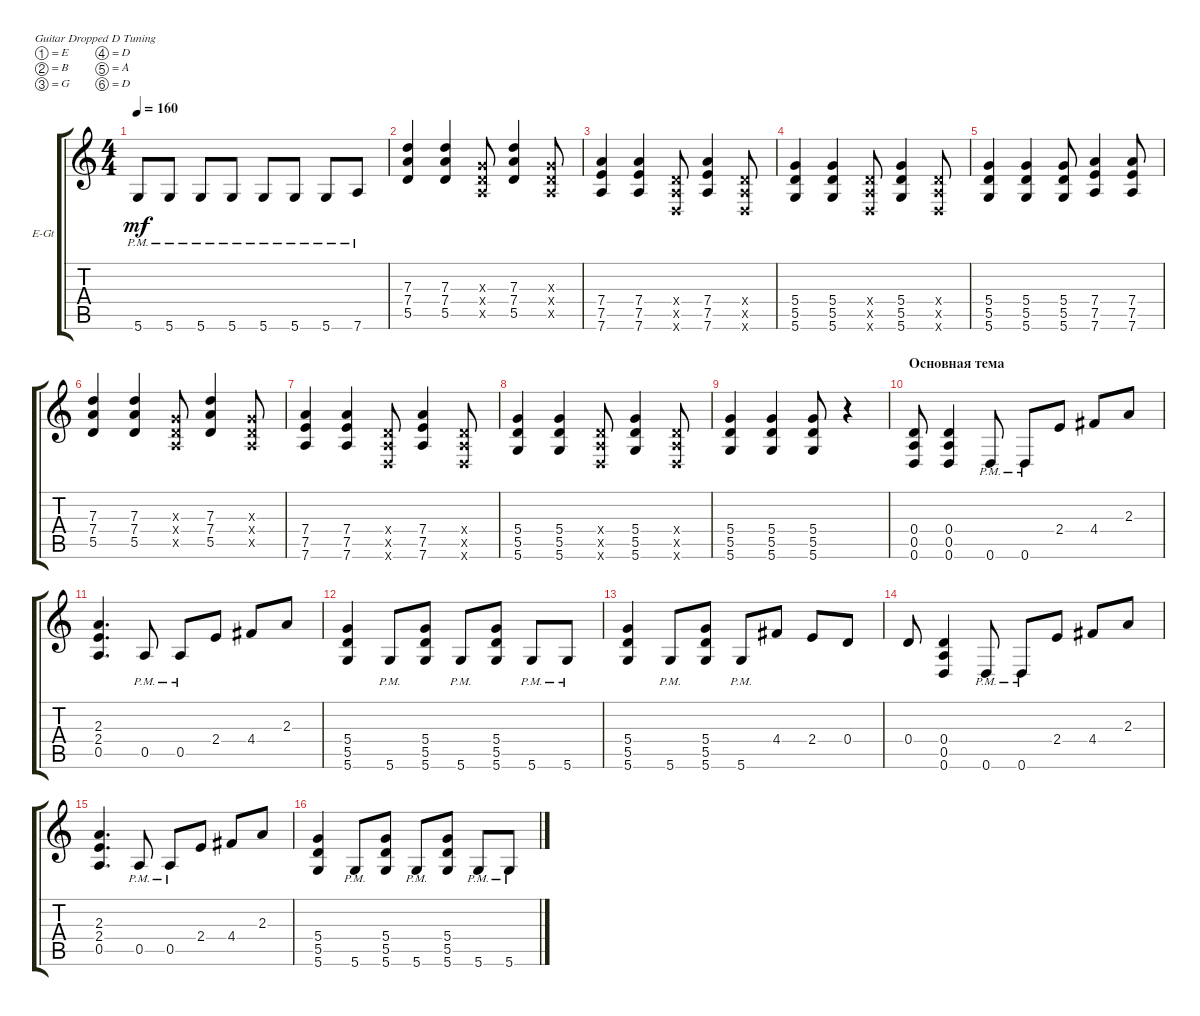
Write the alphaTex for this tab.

\bracketExtendMode groupsimilarinstruments
\firstSystemTrackNameOrientation horizontal
\otherSystemsTrackNameOrientation horizontal
\track ("Electric Guitar 1" "E-Gt") {mute instrument distortionguitar}
\staff {score tabs}
\tuning (E4 B3 G3 D3 A2 D2)
\ts (4 4)
\tempo 160
\clef g2
\ks c
5.6{pm}.8{dy mf} 5.6{pm}.8 5.6{pm}.8 5.6{pm}.8 5.6{pm}.8 5.6{pm}.8 5.6{pm}.8 7.6{pm}.8 |
(5.5 7.4 7.3).4 (7.3 7.4 5.5).4 (0.3{x} 0.4{x} 0.5{x}).8 (5.5 7.4 7.3).4 (0.3{x} 0.4{x} 0.5{x}).8 |
(7.5 7.4 7.6).4 (7.4 7.5 7.6).4 (0.4{x} 0.5{x} 0.6{x}).8 (7.5 7.4 7.6).4 (0.4{x} 0.5{x} 0.6{x}).8 |
(5.5 5.4 5.6).4 (5.4 5.5 5.6).4 (0.4{x} 0.5{x} 0.6{x}).8 (5.5 5.4 5.6).4 (0.4{x} 0.5{x} 0.6{x}).8 |
(5.5 5.4 5.6).4 (5.4 5.5 5.6).4 (5.4 5.5 5.6).8 (7.5 7.4 7.6).4 (7.4 7.5 7.6).8 |
(5.5 7.4 7.3).4 (7.3 7.4 5.5).4 (0.3{x} 0.4{x} 0.5{x}).8 (5.5 7.4 7.3).4 (0.3{x} 0.4{x} 0.5{x}).8 |
(7.5 7.4 7.6).4 (7.4 7.5 7.6).4 (0.4{x} 0.5{x} 0.6{x}).8 (7.5 7.4 7.6).4 (0.4{x} 0.5{x} 0.6{x}).8 |
(5.5 5.4 5.6).4 (5.4 5.5 5.6).4 (0.4{x} 0.5{x} 0.6{x}).8 (5.5 5.4 5.6).4 (0.4{x} 0.5{x} 0.6{x}).8 |
(5.5 5.4 5.6).4 (5.4 5.5 5.6).4 (5.4 5.5 5.6).8 r.4 |
\section ("" "Основная тема")
(0.6 0.5 0.4).8 (0.6 0.5 0.4).4 0.6{pm}.8 0.6{pm}.8 2.4.8 4.4.8 2.3.8 |
(0.5 2.4 2.3).4{d} 0.5{pm}.8 0.5{pm}.8 2.4.8 4.4.8 2.3.8 |
(5.6 5.5 5.4).4 5.6{pm}.8 (5.6 5.5 5.4).8 5.6{pm}.8 (5.6 5.5 5.4).8 5.6{pm}.8 5.6{pm}.8 |
(5.6 5.5 5.4).4 5.6{pm}.8 (5.6 5.5 5.4).8 5.6{pm}.8 4.4.8 2.4.8 0.4.8 |
0.4.8 (0.6 0.5 0.4).4 0.6{pm}.8 0.6{pm}.8 2.4.8 4.4.8 2.3.8 |
(0.5 2.4 2.3).4{d} 0.5{pm}.8 0.5{pm}.8 2.4.8 4.4.8 2.3.8 |
(5.6 5.5 5.4).4 5.6{pm}.8 (5.6 5.5 5.4).8 5.6{pm}.8 (5.6 5.5 5.4).8 5.6{pm}.8 5.6{pm}.8
